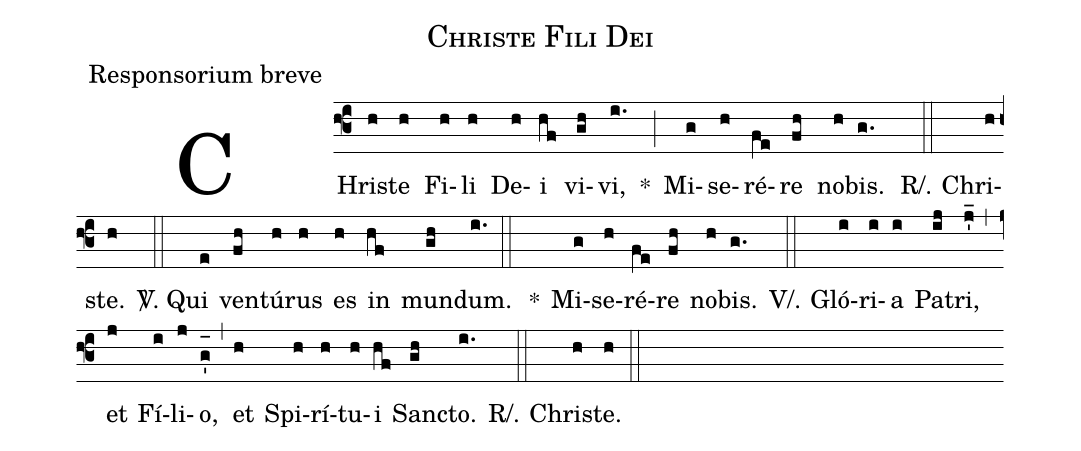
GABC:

name:Christe Fili Dei;
office-part:Responsorium breve;
%%
(f3) CHri(h)ste(h) Fi(h)li(h) De(h)i(hf) vi(gh)vi,(i.) *(;) Mi(g)se(h)ré(fe)re(fh) no(h)bis.(g.) (::)
R/. Chri(h)ste.(h) (::)
<sp>V/</sp>. Qui(e) ven(fh)tú(h)rus(h) es(h) in(hf) mun(gh)dum.(i.) (::)
*() Mi(g)se(h)ré(fe)re(fh) no(h)bis.(g.) (::)
V/. Gló(i)ri(i)a(i) Pa(ij)tri,(j'_) (,) et(j) Fí(i)li(j)o,(g'_[oh:h]) (,) et(h) Spi(h)rí(h)tu(h)i(hf) San(gh)cto.(i.) (::)
R/. Chri(h)ste.(h) (::)
